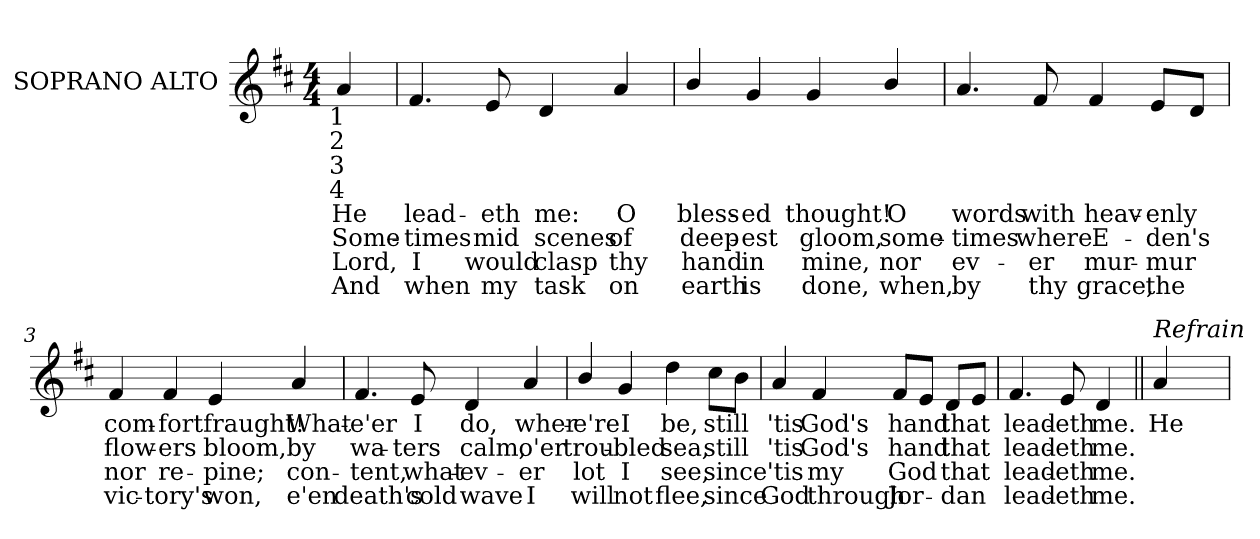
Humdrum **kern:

**kern	**text	**text	**text	**text
*part1	*part1	*part1	*part1	*part1
*staff1	*staff1	*staff1	*staff1	*staff1
*I"SOPRANO ALTO	*	*	*	*
*I'S. A.	*	*	*	*
!!LO:PB:g=z
*clefG2	*	*	*	*
*k[f#c#]	*	*	*	*
*D:	*	*	*	*
*M4/4	*	*	*	*
=	=	=	=	=
!LO:TX:b:cj:t=1	!	!	!	!
!LO:TX:b:cj:t=2	!	!	!	!
!LO:TX:b:cj:t=3	!	!	!	!
!LO:TX:b:cj:t=4	!	!	!	!
!	!LO:LY:b:color=#000000	!LO:LY:b:color=#000000	!LO:LY:b:color=#000000	!LO:LY:b:color=#000000
4ai/	He	Some-	Lord,	And
=	=	=	=	=
!	!LO:LY:b:color=#000000	!LO:LY:b:color=#000000	!LO:LY:b:color=#000000	!LO:LY:b:color=#000000
4.f#i/	lead-	-times	I	when
!	!LO:LY:b:color=#000000	!LO:LY:b:color=#000000	!LO:LY:b:color=#000000	!LO:LY:b:color=#000000
8ei/	-eth	mid	would	my
!	!LO:LY:b:color=#000000	!LO:LY:b:color=#000000	!LO:LY:b:color=#000000	!LO:LY:b:color=#000000
4di/	me:	scenes	clasp	task
!	!LO:LY:b:color=#000000	!LO:LY:b:color=#000000	!LO:LY:b:color=#000000	!LO:LY:b:color=#000000
4ai/	O	of	thy	on
=1	=1	=1	=1	=1
!	!LO:LY:b:color=#000000	!LO:LY:b:color=#000000	!LO:LY:b:color=#000000	!LO:LY:b:color=#000000
4bi/	bless-	deep-	hand	earth
!	!LO:LY:b:color=#000000	!LO:LY:b:color=#000000	!LO:LY:b:color=#000000	!LO:LY:b:color=#000000
4gi/	-ed	-est	in	is
!	!LO:LY:b:color=#000000	!LO:LY:b:color=#000000	!LO:LY:b:color=#000000	!LO:LY:b:color=#000000
4gi/	thought!	gloom,	mine,	done,
!	!LO:LY:b:color=#000000	!LO:LY:b:color=#000000	!LO:LY:b:color=#000000	!LO:LY:b:color=#000000
4bi/	O	some-	nor	when,
!!LO:LB:g=z
=2	=2	=2	=2	=2
!	!LO:LY:b:color=#000000	!LO:LY:b:color=#000000	!LO:LY:b:color=#000000	!LO:LY:b:color=#000000
4.ai/	words	-times	ev-	by
!	!LO:LY:b:color=#000000	!LO:LY:b:color=#000000	!LO:LY:b:color=#000000	!LO:LY:b:color=#000000
8f#i/	with	where	-er	thy
!	!LO:LY:b:color=#000000	!LO:LY:b:color=#000000	!LO:LY:b:color=#000000	!LO:LY:b:color=#000000
4f#i/	heav-	E-	mur-	grace,
!	!LO:LY:b:color=#000000	!LO:LY:b:color=#000000	!LO:LY:b:color=#000000	!LO:LY:b:color=#000000
8ei/L	-enly	-den's	-mur	the
8di/J	.	.	.	.
=3	=3	=3	=3	=3
!	!LO:LY:b:color=#000000	!LO:LY:b:color=#000000	!LO:LY:b:color=#000000	!LO:LY:b:color=#000000
4f#i/	com-	flow-	nor	vic-
!	!LO:LY:b:color=#000000	!LO:LY:b:color=#000000	!LO:LY:b:color=#000000	!LO:LY:b:color=#000000
4f#i/	-fort	-ers	re-	-tory's
!	!LO:LY:b:color=#000000	!LO:LY:b:color=#000000	!LO:LY:b:color=#000000	!LO:LY:b:color=#000000
4ei/	fraught!	bloom,	-pine;	won,
!	!LO:LY:b:color=#000000	!LO:LY:b:color=#000000	!LO:LY:b:color=#000000	!LO:LY:b:color=#000000
4ai/	What-	by	con-	e'en
=4	=4	=4	=4	=4
!	!LO:LY:b:color=#000000	!LO:LY:b:color=#000000	!LO:LY:b:color=#000000	!LO:LY:b:color=#000000
4.f#i/	-e'er	wa-	-tent,	death's
!	!LO:LY:b:color=#000000	!LO:LY:b:color=#000000	!LO:LY:b:color=#000000	!LO:LY:b:color=#000000
8ei/	I	-ters	what-	cold
!	!LO:LY:b:color=#000000	!LO:LY:b:color=#000000	!LO:LY:b:color=#000000	!LO:LY:b:color=#000000
4di/	do,	calm,	-ev-	wave
!	!LO:LY:b:color=#000000	!LO:LY:b:color=#000000	!LO:LY:b:color=#000000	!LO:LY:b:color=#000000
4ai/	wher-	o'er	-er	I
!!LO:LB:g=z
=5	=5	=5	=5	=5
!	!LO:LY:b:color=#000000	!LO:LY:b:color=#000000	!LO:LY:b:color=#000000	!LO:LY:b:color=#000000
4bi/	-e're	trou-	lot	will
!	!LO:LY:b:color=#000000	!LO:LY:b:color=#000000	!LO:LY:b:color=#000000	!LO:LY:b:color=#000000
4gi/	I	-bled	I	not
!	!LO:LY:b:color=#000000	!LO:LY:b:color=#000000	!LO:LY:b:color=#000000	!LO:LY:b:color=#000000
4ddi\	be,	sea,	see,	flee,
!	!LO:LY:b:color=#000000	!LO:LY:b:color=#000000	!LO:LY:b:color=#000000	!LO:LY:b:color=#000000
8cc#i\L	still	still	since	since
8bi\J	.	.	.	.
=6	=6	=6	=6	=6
!	!LO:LY:b:color=#000000	!LO:LY:b:color=#000000	!LO:LY:b:color=#000000	!LO:LY:b:color=#000000
4ai/	'tis	'tis	'tis	God
!	!LO:LY:b:color=#000000	!LO:LY:b:color=#000000	!LO:LY:b:color=#000000	!LO:LY:b:color=#000000
4f#i/	God's	God's	my	through
!	!LO:LY:b:color=#000000	!LO:LY:b:color=#000000	!LO:LY:b:color=#000000	!LO:LY:b:color=#000000
8f#i/L	hand	hand	God	Jor-
8ei/J	.	.	.	.
!	!LO:LY:b:color=#000000	!LO:LY:b:color=#000000	!LO:LY:b:color=#000000	!LO:LY:b:color=#000000
8di/L	that	that	that	-dan
8ei/J	.	.	.	.
=7	=7	=7	=7	=7
!	!LO:LY:b:color=#000000	!LO:LY:b:color=#000000	!LO:LY:b:color=#000000	!LO:LY:b:color=#000000
4.f#i/	lead-	lead-	lead-	lead-
!	!LO:LY:b:color=#000000	!LO:LY:b:color=#000000	!LO:LY:b:color=#000000	!LO:LY:b:color=#000000
8ei/	-eth	-eth	-eth	-eth
!	!LO:LY:b:color=#000000	!LO:LY:b:color=#000000	!LO:LY:b:color=#000000	!LO:LY:b:color=#000000
4di/	me.	me.	me.	me.
!!LO:LB:g=z
=8||	=8||	=8||	=8||	=8||
!LO:TX:a:i:t=Refrain	!	!	!	!
!	!LO:LY:b:color=#000000	!	!	!
4ai/	He	.	.	.
=	=	=	=	=
*-	*-	*-	*-	*-
